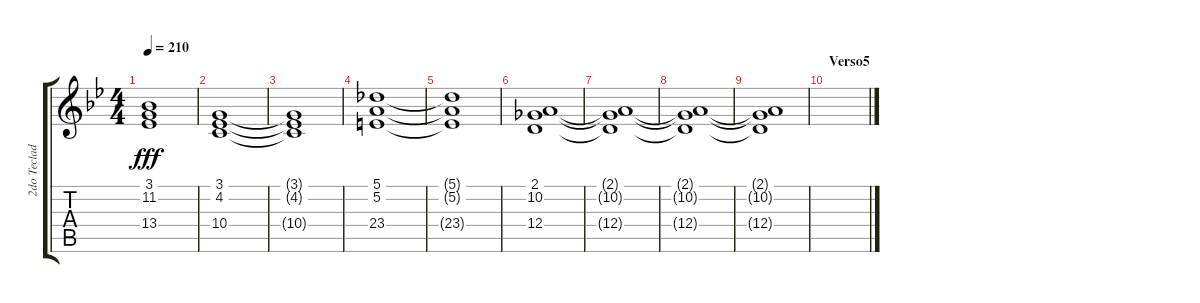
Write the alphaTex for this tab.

\track ("2do Teclado (dual)" "2do Teclad") {instrument choiraahs}
\staff {score tabs}
\tuning (E4 B3 G3 D3 A2 E2) {hide}
\ts (4 4)
\tempo 210
\clef g2
\ks gminor
(3.1 11.2 13.4).1{dy fff} |
(3.1 4.2 10.4).1 |
(3.1{t} 4.2{t} 10.4{t}).1 |
(5.1 5.2 23.4).1 |
(5.1{t} 5.2{t} 23.4{t}).1 |
(2.1 10.2 12.4).1 |
(2.1{t} 10.2{t} 12.4{t}).1 |
(2.1{t} 10.2{t} 12.4{t}).1 |
(2.1{t} 10.2{t} 12.4{t}).1 |
\section ("" "Verso5")
